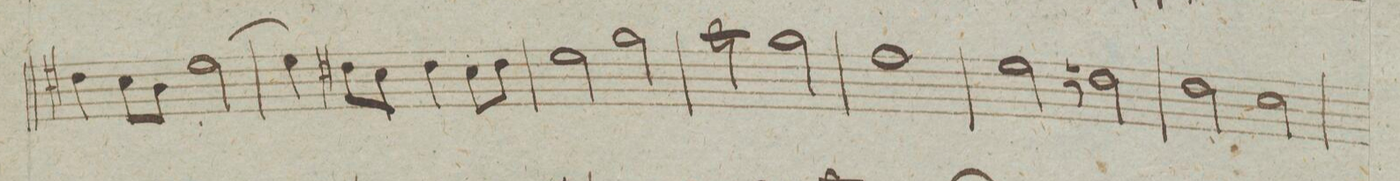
**kern	**dynam
*I"Baſso	*
*clefF4	*
*k[]	*
*met(c|)	*
*M2/2	*
4F#X\	.
8E\L	.
8D\J	.
[2G\	.
=132	=132
4G\]	.
8F#X\L	.
8E\J	.
4F#\	.
8E\L	.
8F#\J	.
=133	=133
2G\	.
2B\	.
=134	=134
2c\	.
2B\	.
=135	=135
1A\	.
=136	=136
2G\	.
2Fn\	.
=137	=137
2F\	.
2E\	.
=138	=138
*-	*-
